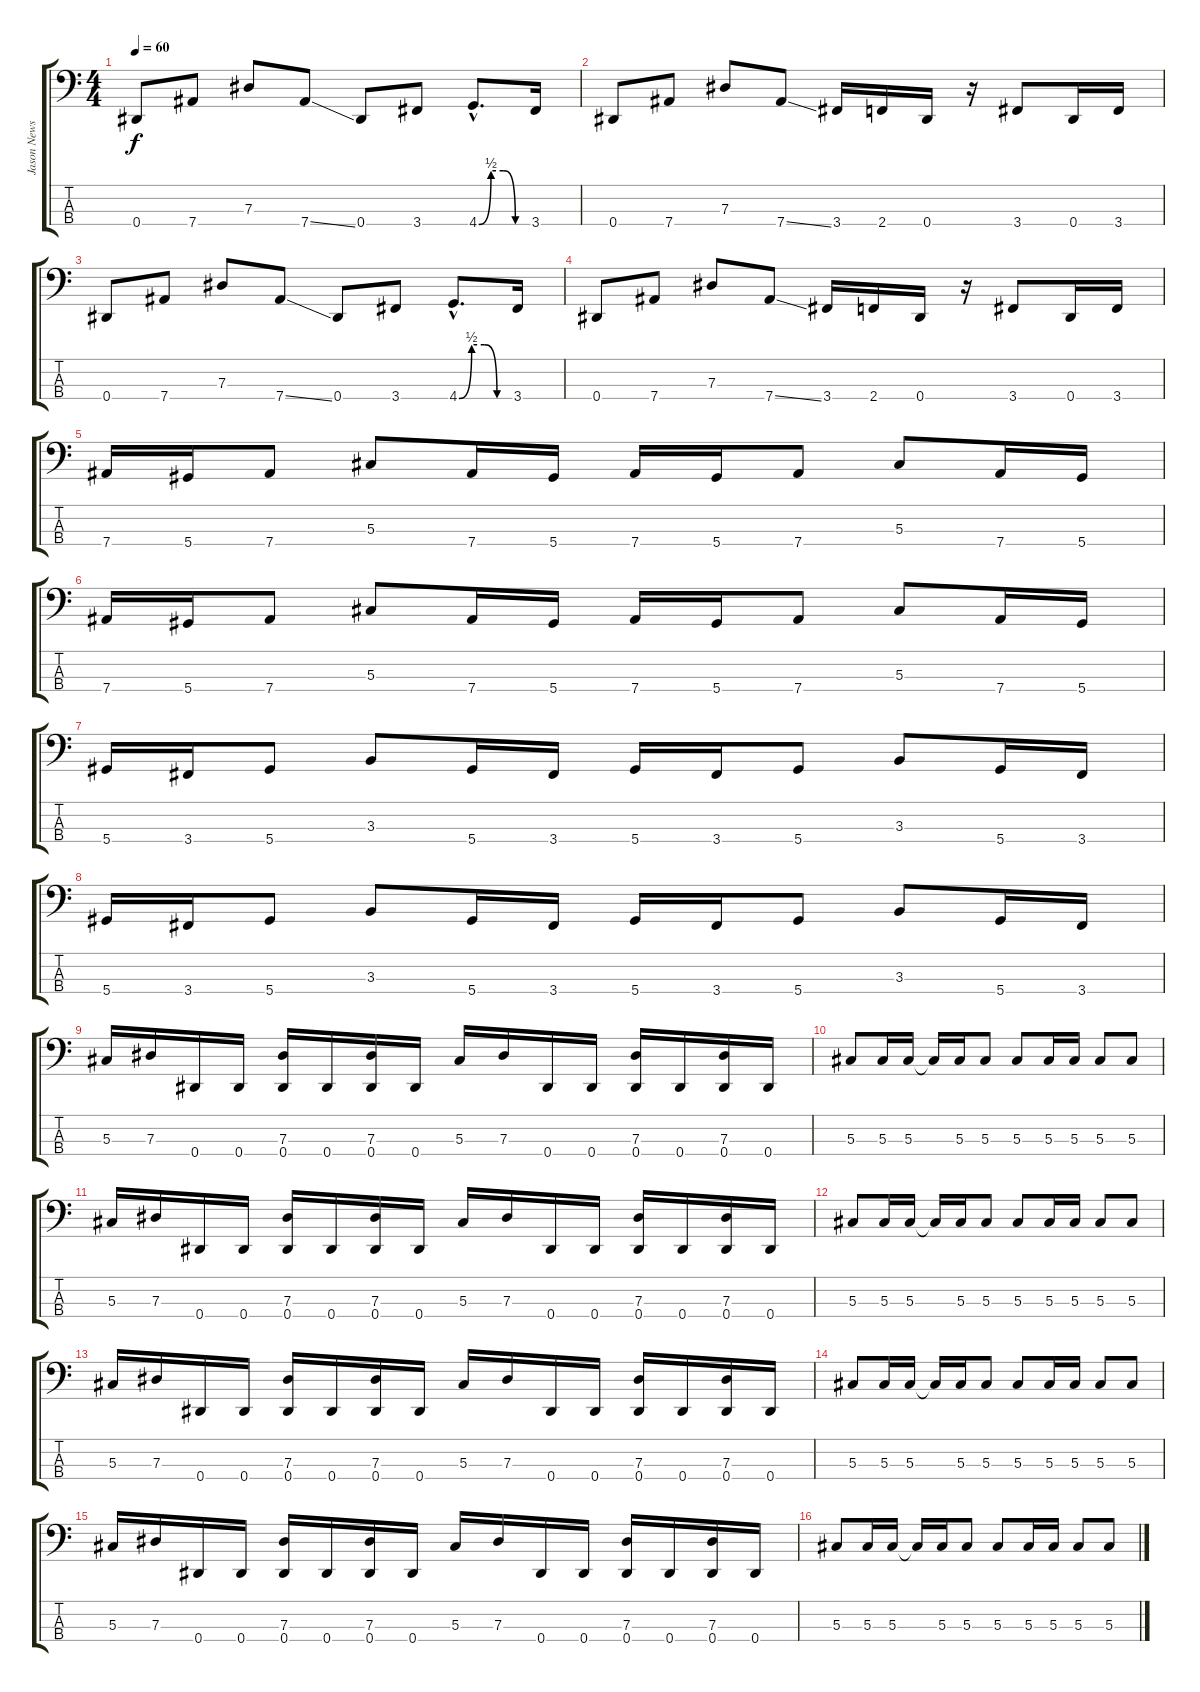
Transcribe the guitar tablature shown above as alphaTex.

\track ("Jason Newsted" "Jason News") {instrument electricbassfinger}
\staff {score tabs}
\tuning (Gb2 Db2 Ab1 Eb1) {hide}
\ts (4 4)
\tempo 60
\clef f4
\ks c
0.4.8{dy f} 7.4.8 7.3.8 7.4{ss}.8 0.4.8 3.4.8 4.4{be (custom 0 0 15 2 30 2 45 0 60 0) hac}.8{d} 3.4.16 |
0.4.8 7.4.8 7.3.8 7.4{ss}.8 3.4.16 2.4.16 0.4.16 r.16 3.4.8 0.4.16 3.4.16 |
0.4.8 7.4.8 7.3.8 7.4{ss}.8 0.4.8 3.4.8 4.4{be (custom 0 0 15 2 30 2 45 0 60 0) hac}.8{d} 3.4.16 |
0.4.8 7.4.8 7.3.8 7.4{ss}.8 3.4.16 2.4.16 0.4.16 r.16 3.4.8 0.4.16 3.4.16 |
7.4.16 5.4.16 7.4.8 5.3.8 7.4.16 5.4.16 7.4.16 5.4.16 7.4.8 5.3.8 7.4.16 5.4.16 |
7.4.16 5.4.16 7.4.8 5.3.8 7.4.16 5.4.16 7.4.16 5.4.16 7.4.8 5.3.8 7.4.16 5.4.16 |
5.4.16 3.4.16 5.4.8 3.3.8 5.4.16 3.4.16 5.4.16 3.4.16 5.4.8 3.3.8 5.4.16 3.4.16 |
5.4.16 3.4.16 5.4.8 3.3.8 5.4.16 3.4.16 5.4.16 3.4.16 5.4.8 3.3.8 5.4.16 3.4.16 |
5.3.16 7.3.16 0.4.16 0.4.16 (7.3 0.4).16 0.4.16 (7.3 0.4).16 0.4.16 5.3.16 7.3.16 0.4.16 0.4.16 (7.3 0.4).16 0.4.16 (7.3 0.4).16 0.4.16 |
5.3.8 5.3.16 5.3.16 5.3{t}.16 5.3.16 5.3.8 5.3.8 5.3.16 5.3.16 5.3.8 5.3.8 |
5.3.16 7.3.16 0.4.16 0.4.16 (7.3 0.4).16 0.4.16 (7.3 0.4).16 0.4.16 5.3.16 7.3.16 0.4.16 0.4.16 (7.3 0.4).16 0.4.16 (7.3 0.4).16 0.4.16 |
5.3.8 5.3.16 5.3.16 5.3{t}.16 5.3.16 5.3.8 5.3.8 5.3.16 5.3.16 5.3.8 5.3.8 |
5.3.16 7.3.16 0.4.16 0.4.16 (7.3 0.4).16 0.4.16 (7.3 0.4).16 0.4.16 5.3.16 7.3.16 0.4.16 0.4.16 (7.3 0.4).16 0.4.16 (7.3 0.4).16 0.4.16 |
5.3.8 5.3.16 5.3.16 5.3{t}.16 5.3.16 5.3.8 5.3.8 5.3.16 5.3.16 5.3.8 5.3.8 |
5.3.16 7.3.16 0.4.16 0.4.16 (7.3 0.4).16 0.4.16 (7.3 0.4).16 0.4.16 5.3.16 7.3.16 0.4.16 0.4.16 (7.3 0.4).16 0.4.16 (7.3 0.4).16 0.4.16 |
5.3.8 5.3.16 5.3.16 5.3{t}.16 5.3.16 5.3.8 5.3.8 5.3.16 5.3.16 5.3.8 5.3.8
